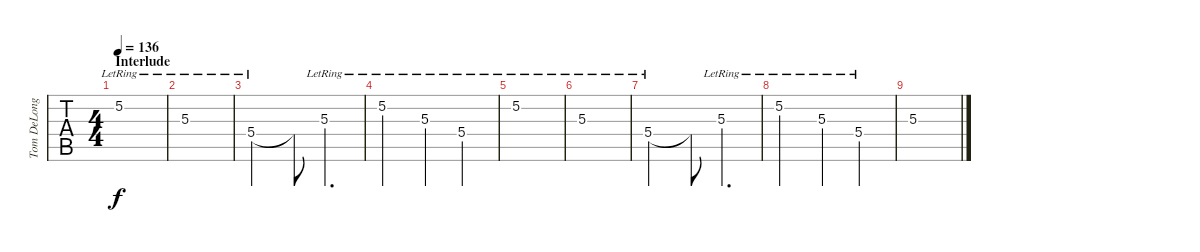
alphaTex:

\track ("Tom DeLonge - Guitar Four" "Tom DeLong") {instrument acousticguitarsteel}
\staff {tabs}
\tuning (E4 B3 G3 D3 A2 E2) {hide}
\ts (4 4)
\section ("" "Interlude")
\tempo 136
\clef g2
\ks c
5.2{lr}.1{dy f} |
5.3{lr}.1 |
5.4{lr}.2 5.4{t}.8 5.3{lr}.4{d} |
5.2{lr}.2 5.3{lr}.4 5.4{lr}.4 |
5.2{lr}.1 |
5.3{lr}.1 |
5.4{lr}.2 5.4{t}.8 5.3{lr}.4{d} |
5.2{lr}.2 5.3{lr}.4 5.4{lr}.4 |
5.3.1
